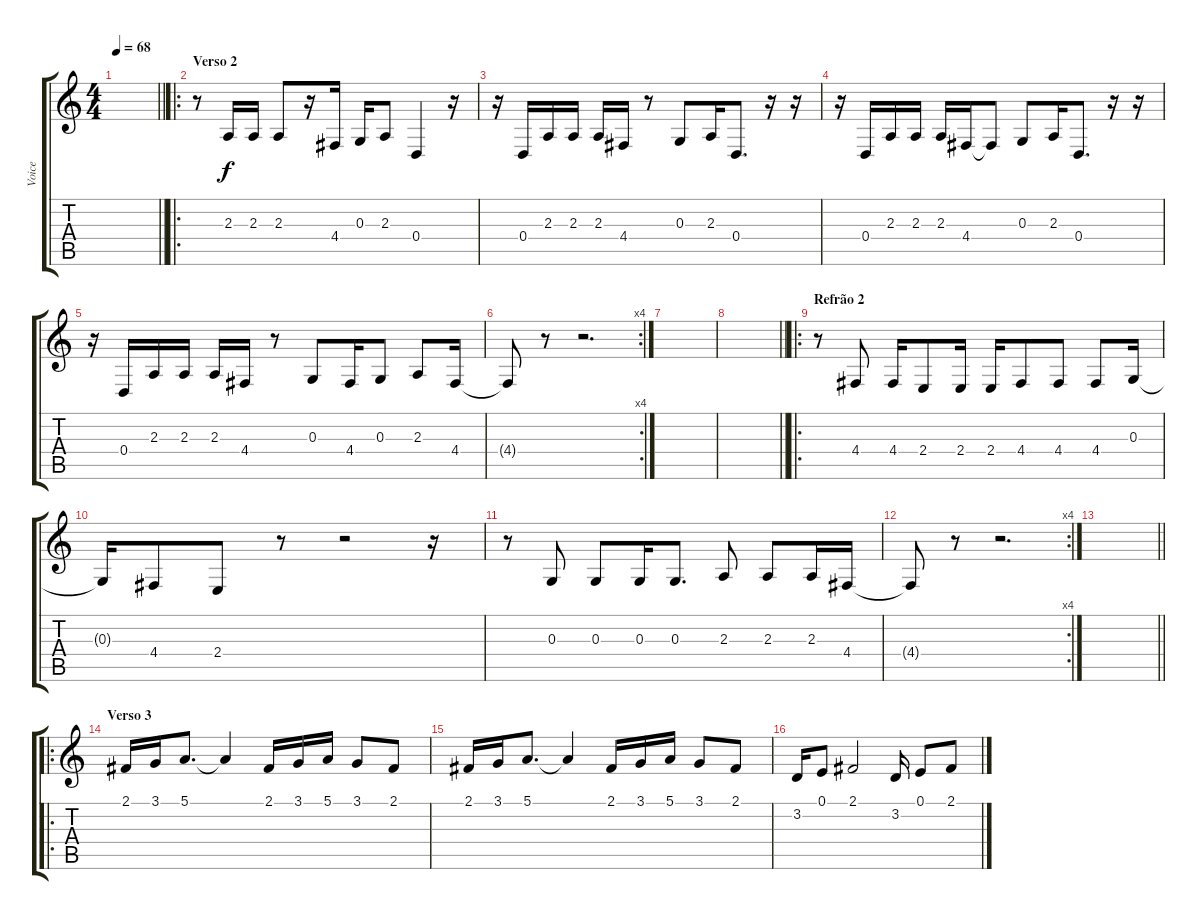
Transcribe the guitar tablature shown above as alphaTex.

\track ("Voice" "Voice") {instrument violin}
\staff {score tabs}
\tuning (E4 B3 G3 D3 A2 E2) {hide}
\ts (4 4)
\tempo 68
\clef g2
\barLineRight lightlight
\ks c
|
\ro
\section ("" "Verso 2")
r.8 2.3.16 2.3.16 2.3.8 r.16 4.4.16 0.3.16 2.3.8 0.4.4 r.16 |
r.16 0.4.16 2.3.16 2.3.16 2.3.16 4.4.16 r.8 0.3.8 2.3.16 0.4.8{d} r.16 r.16 |
r.16 0.4.16 2.3.16 2.3.16 2.3.16 4.4.16 4.4{t}.8 0.3.8 2.3.16 0.4.8{d} r.16 r.16 |
r.16 0.4.16 2.3.16 2.3.16 2.3.16 4.4.16 r.8 0.3.8 4.4.16 0.3.8 2.3.8 4.4.16 |
\rc 4
4.4{t}.8 r.8 r.2{d} |
|
\barLineRight lightlight
|
\ro
\section ("" "Refrão 2")
r.8 4.4.8 4.4.16 2.4.8 2.4.16 2.4.16 4.4.8 4.4.8 4.4.8 0.3.16 |
0.3{t}.16 4.4.8 2.4.8 r.8 r.2 r.16 |
r.8 0.3.8 0.3.8 0.3.16 0.3.8{d} 2.3.8 2.3.8 2.3.16 4.4.16 |
\rc 4
4.4{t}.8 r.8 r.2{d} |
\barLineRight lightlight
|
\ro
\section ("" "Verso 3")
2.1.16{balance 12 instrument acousticgrandpiano} 3.1.16 5.1.8{d} 5.1{t}.4 2.1.16 3.1.16 5.1.16 3.1.8 2.1.8 |
2.1.16 3.1.16 5.1.8{d} 5.1{t}.4 2.1.16 3.1.16 5.1.16 3.1.8 2.1.8 |
3.2.16 0.1.8 2.1.2 3.2.16 0.1.8 2.1.8
